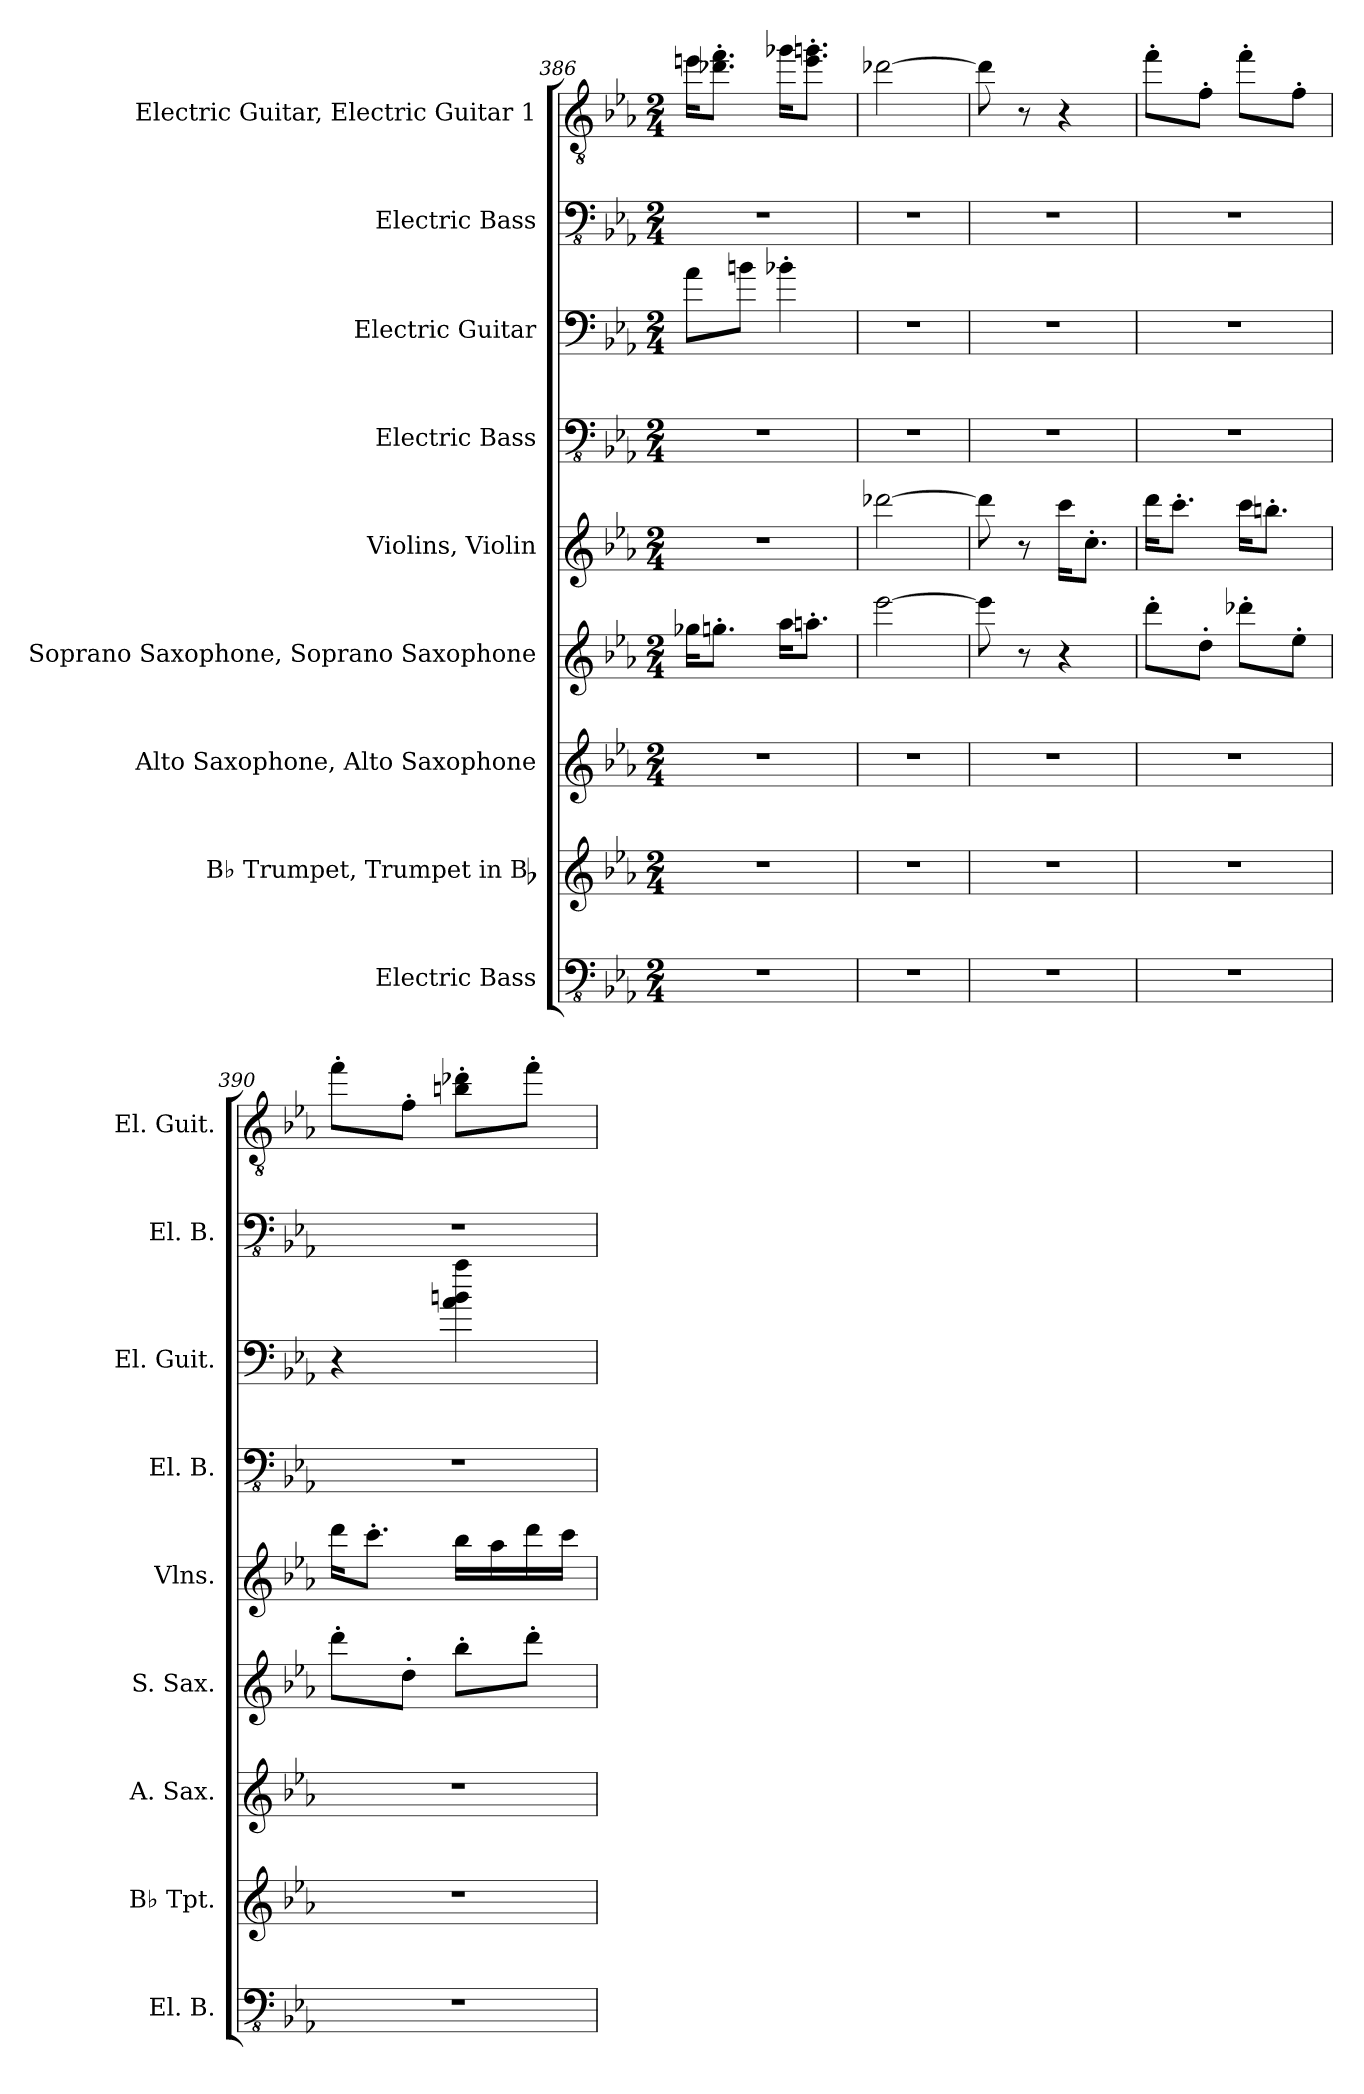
**kern	**kern	**kern	**kern	**kern	**kern	**kern	**kern	**kern
*part9	*part8	*part7	*part6	*part5	*part4	*part3	*part2	*part1
*staff9	*staff8	*staff7	*staff6	*staff5	*staff4	*staff3	*staff2	*staff1
*I"Electric Bass	*I"B♭ Trumpet, Trumpet in Bb	*I"Alto Saxophone, Alto Saxophone	*I"Soprano Saxophone, Soprano Saxophone	*I"Violins, Violin	*I"Electric Bass	*I"Electric Guitar	*I"Electric Bass	*I"Electric Guitar, Electric Guitar 1
*I'El. B.	*I'B♭ Tpt.	*I'A. Sax.	*I'S. Sax.	*I'Vlns.	*I'El. B.	*I'El. Guit.	*I'El. B.	*I'El. Guit.
*clefFv4	*clefG2	*clefG2	*clefG2	*clefG2	*clefFv4	*clefF4	*clefFv4	*clefGv2
*	*ITrd1c2	*ITrd5c9	*ITrd1c2	*	*	*	*	*
*k[b-e-a-]	*k[b-e-a-d-g-]	*k[b-e-a-d-g-c-]	*k[b-e-a-d-g-]	*k[b-e-a-]	*k[b-e-a-]	*k[b-e-a-]	*k[b-e-a-]	*k[b-e-a-]
*M2/4	*M2/4	*M2/4	*M2/4	*M2/4	*M2/4	*M2/4	*M2/4	*M2/4
=386	=386	=386	=386	=386	=386	=386	=386	=386
2r	2r	2r	16ff-X\KL	2r	2r	8a-\L	2r	16een\KL
.	.	.	8.ffn'\J	.	.	.	.	8.dd-X\' 8.ff\'J
.	.	.	.	.	.	8bn\J	.	.
.	.	.	16gg-\KL	.	.	4b-X'\	.	16gg-X\KL
.	.	.	8.ggn'\J	.	.	.	.	8.ee\' 8.ggn\'J
=387	=387	=387	=387	=387	=387	=387	=387	=387
2r	2r	2r	[2ddd-\	[2ddd-X\	2r	2r	2r	[2dd-X\
=388	=388	=388	=388	=388	=388	=388	=388	=388
2r	2r	2r	8ddd-\]	8ddd-\]	2r	2r	2r	8dd-\]
.	.	.	8r	8r	.	.	.	8r
.	.	.	4r	16ccc\KL	.	.	.	4r
.	.	.	.	8.cc'\J	.	.	.	.
=389	=389	=389	=389	=389	=389	=389	=389	=389
2r	2r	2r	8ccc'\L	16ddd\KL	2r	2r	2r	8ff'\L
.	.	.	.	8.ccc'\J	.	.	.	.
.	.	.	8cc'\J	.	.	.	.	8f'\J
.	.	.	8ccc-X'\L	16ccc\KL	.	.	.	8ff'\L
.	.	.	.	8.bbn'\J	.	.	.	.
.	.	.	8dd-'\J	.	.	.	.	8f'\J
!!LO:PB:g=z
=390	=390	=390	=390	=390	=390	=390	=390	=390
2r	2r	2r	8ccc'\L	16ddd\KL	2r	4r	2r	8ff'\L
.	.	.	.	8.ccc'\J	.	.	.	.
.	.	.	8cc'\J	.	.	.	.	8f'\J
.	.	.	8aa-'\L	16bb-\LL	.	4a-\ 4bn\ 4aa-\	.	8bn\' 8dd-X\'L
.	.	.	.	16aa-\	.	.	.	.
.	.	.	8ccc'\J	16ddd\	.	.	.	8ff'\J
.	.	.	.	16ccc\JJ	.	.	.	.
=	=	=	=	=	=	=	=	=
*-	*-	*-	*-	*-	*-	*-	*-	*-
